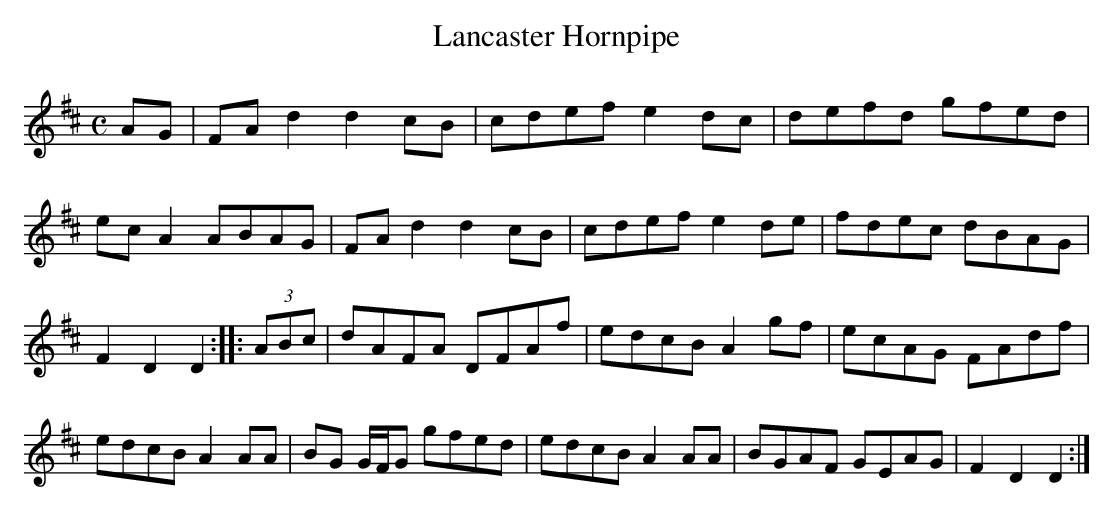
X:1
T:Lancaster Hornpipe
M:C
L:1/8
K:D
AG | FA d2 d2 cB | cdef e2 dc | \
defd gfed | ec A2ABAG |\
FA d2 d2 cB | cdef e2 de | \
fdec dBAG | F2 D2 D2:: (3ABc |\
dAFA DFAf | edcB A2 gf |\
ecAG FAdf | edcB A2AA |\
BG G/F/G gfed | edcB A2AA |\
BGAF GEAG | F2 D2 D2 :|
